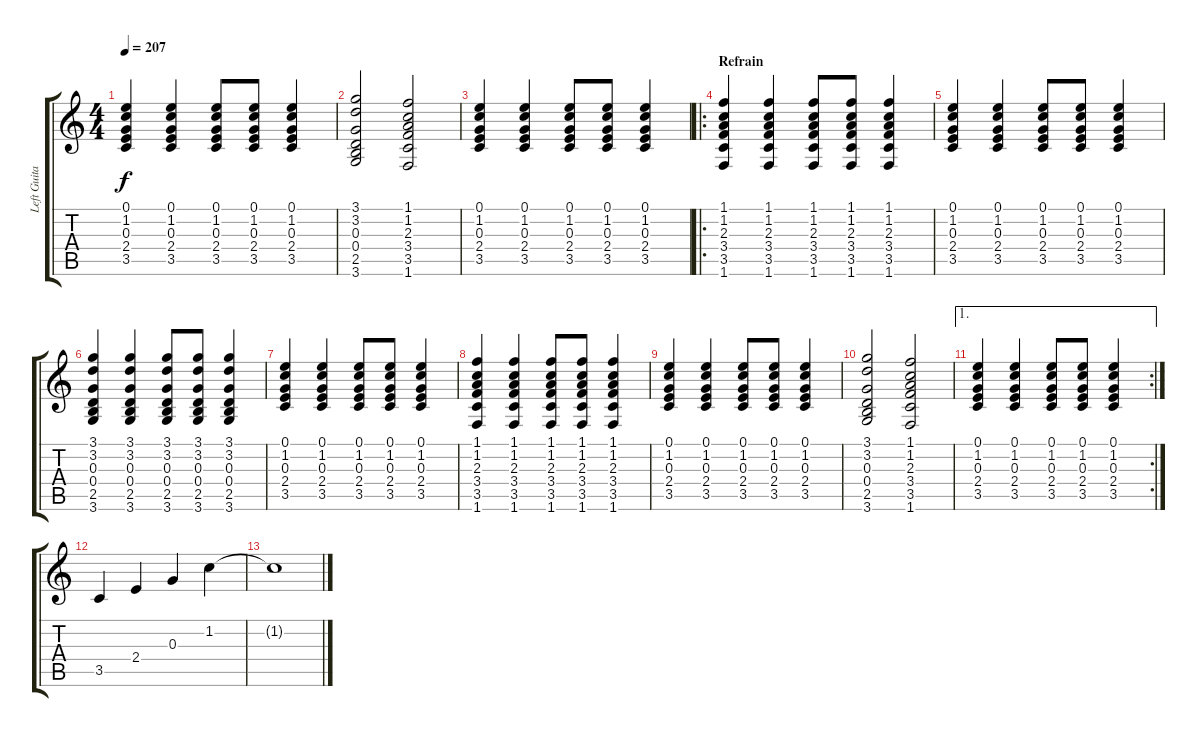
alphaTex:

\track ("Left Guitar" "Left Guita") {instrument distortionguitar}
\staff {score tabs}
\tuning (E4 B3 G3 D3 A2 E2) {hide}
\ts (4 4)
\tempo 207
\clef g2
\ks c
(0.1 1.2 0.3 2.4 3.5).4{dy f} (0.1 1.2 0.3 2.4 3.5).4 (0.1 1.2 0.3 2.4 3.5).8 (0.1 1.2 0.3 2.4 3.5).8 (0.1 1.2 0.3 2.4 3.5).4 |
(3.1 3.2 0.3 0.4 2.5 3.6).2 (1.1 1.2 2.3 3.4 3.5 1.6).2 |
(0.1 1.2 0.3 2.4 3.5).4 (0.1 1.2 0.3 2.4 3.5).4 (0.1 1.2 0.3 2.4 3.5).8 (0.1 1.2 0.3 2.4 3.5).8 (0.1 1.2 0.3 2.4 3.5).4 |
\ro
\section ("" "Refrain")
(1.1 1.2 2.3 3.4 3.5 1.6).4 (1.1 1.2 2.3 3.4 3.5 1.6).4 (1.1 1.2 2.3 3.4 3.5 1.6).8 (1.1 1.2 2.3 3.4 3.5 1.6).8 (1.1 1.2 2.3 3.4 3.5 1.6).4 |
(0.1 1.2 0.3 2.4 3.5).4 (0.1 1.2 0.3 2.4 3.5).4 (0.1 1.2 0.3 2.4 3.5).8 (0.1 1.2 0.3 2.4 3.5).8 (0.1 1.2 0.3 2.4 3.5).4 |
(3.1 3.2 0.3 0.4 2.5 3.6).4 (3.1 3.2 0.3 0.4 2.5 3.6).4 (3.1 3.2 0.3 0.4 2.5 3.6).8 (3.1 3.2 0.3 0.4 2.5 3.6).8 (3.1 3.2 0.3 0.4 2.5 3.6).4 |
(0.1 1.2 0.3 2.4 3.5).4 (0.1 1.2 0.3 2.4 3.5).4 (0.1 1.2 0.3 2.4 3.5).8 (0.1 1.2 0.3 2.4 3.5).8 (0.1 1.2 0.3 2.4 3.5).4 |
(1.1 1.2 2.3 3.4 3.5 1.6).4 (1.1 1.2 2.3 3.4 3.5 1.6).4 (1.1 1.2 2.3 3.4 3.5 1.6).8 (1.1 1.2 2.3 3.4 3.5 1.6).8 (1.1 1.2 2.3 3.4 3.5 1.6).4 |
(0.1 1.2 0.3 2.4 3.5).4 (0.1 1.2 0.3 2.4 3.5).4 (0.1 1.2 0.3 2.4 3.5).8 (0.1 1.2 0.3 2.4 3.5).8 (0.1 1.2 0.3 2.4 3.5).4 |
(3.1 3.2 0.3 0.4 2.5 3.6).2 (1.1 1.2 2.3 3.4 3.5 1.6).2 |
\ae 1
\rc 2
(0.1 1.2 0.3 2.4 3.5).4 (0.1 1.2 0.3 2.4 3.5).4 (0.1 1.2 0.3 2.4 3.5).8 (0.1 1.2 0.3 2.4 3.5).8 (0.1 1.2 0.3 2.4 3.5).4 |
3.5.4{volume 7} 2.4.4 0.3.4 1.2.4 |
1.2{t}.1
